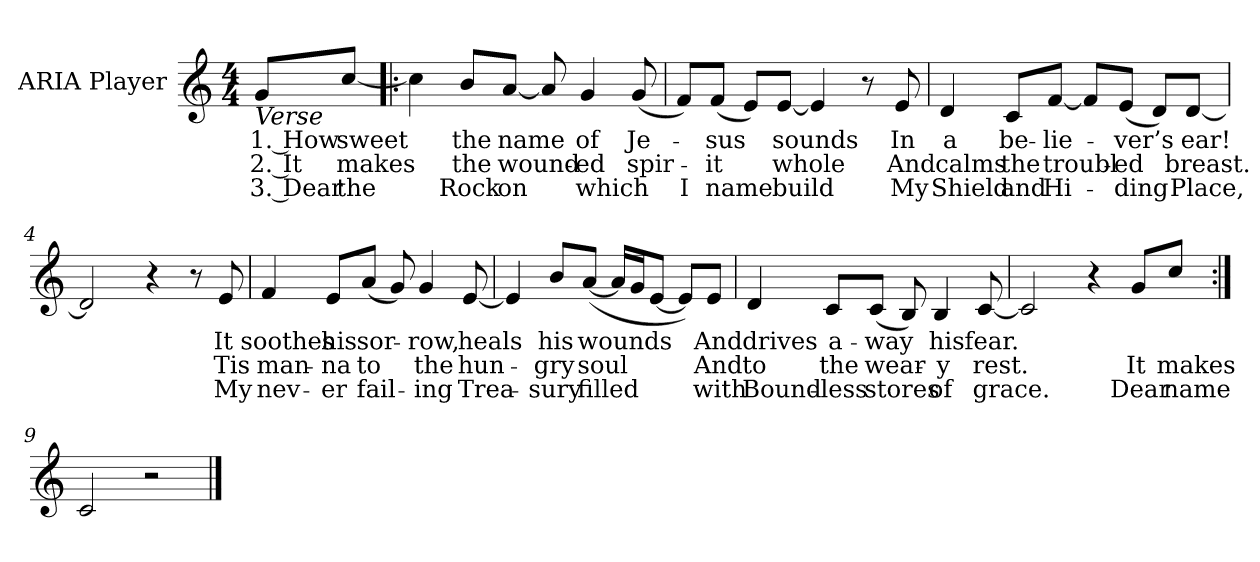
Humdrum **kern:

**kern	**text	**text	**text
*part1	*part1	*part1	*part1
*staff1	*staff1	*staff1	*staff1
*I"ARIA Player	*	*	*
*clefG2	*	*	*
*k[]	*	*	*
*M4/4	*	*	*
=	=	=	=
!LO:TX:b:i:t=Verse	!	!	!
!	!LO:LY:b	!LO:LY:b	!LO:LY:b
8g/L	1. How	2. It	3. Dear
!	!LO:LY:b	!LO:LY:b	!LO:LY:b
[8cc/J	sweet	makes	the
=1!|:	=1!|:	=1!|:	=1!|:
4cc\]	.	.	.
!	!LO:LY:b	!LO:LY:b	!LO:LY:b
8b/L	the	the	Rock
!	!LO:LY:b	!LO:LY:b	!LO:LY:b
[8a/J	name	wound-	on
8a/]	.	.	.
!	!LO:LY:b	!LO:LY:b	!LO:LY:b
4g/	of	-ed	which
!	!LO:LY:b	!LO:LY:b	!
(8g/	Je-	spir-	.
=2	=2	=2	=2
!	!	!	!LO:LY:b
8f/L)	.	.	I
!	!LO:LY:b	!LO:LY:b	!LO:LY:b
(8f/J	-sus	-it	name
8e/L)	.	.	.
!	!LO:LY:b	!LO:LY:b	!LO:LY:b
[8e/J	sounds	whole	build
4e/]	.	.	.
8r	.	.	.
!	!LO:LY:b	!LO:LY:b	!LO:LY:b
8e/	In	And	My
!!LO:LB:g=z
=3	=3	=3	=3
!	!LO:LY:b	!LO:LY:b	!LO:LY:b
4d/	a	calms	Shield
!	!LO:LY:b	!LO:LY:b	!LO:LY:b
8c/L	be-	the	and
!	!LO:LY:b	!LO:LY:b	!LO:LY:b
[8f/J	-lie-	troubl-	Hi-
8f/L]	.	.	.
!	!LO:LY:b	!LO:LY:b	!LO:LY:b
(8e/J	-ver’s	-ed	-ding
8d/L)	.	.	.
!	!LO:LY:b	!LO:LY:b	!LO:LY:b
[8d/J	ear!	breast.	Place,
=4	=4	=4	=4
2d/]	.	.	.
4r	.	.	.
8r	.	.	.
!	!LO:LY:b	!LO:LY:b	!LO:LY:b
8e/	It	Tis	My
=5	=5	=5	=5
!	!LO:LY:b	!LO:LY:b	!LO:LY:b
4f/	soothes	man-	nev-
!	!LO:LY:b	!LO:LY:b	!LO:LY:b
8e/L	his	-na	-er
!	!LO:LY:b	!LO:LY:b	!LO:LY:b
(8a/J	sor-	to	fail-
8g/)	.	.	.
!	!LO:LY:b	!LO:LY:b	!LO:LY:b
4g/	-row,	the	-ing
!	!LO:LY:b	!LO:LY:b	!LO:LY:b
[8e/	heals	hun-	Trea-
!!LO:LB:g=z
=6	=6	=6	=6
4e/]	.	.	.
!	!LO:LY:b	!LO:LY:b	!LO:LY:b
8b/L	his	-gry	-sury
!	!LO:LY:b	!LO:LY:b	!LO:LY:b
([8a/J	wounds	soul	filled
16a/LL]	.	.	.
16g/J	.	.	.
[8e/J	.	.	.
8e/L])	.	.	.
!	!LO:LY:b	!LO:LY:b	!LO:LY:b
8e/J	And	And	with
=7	=7	=7	=7
!	!LO:LY:b	!LO:LY:b	!LO:LY:b
4d/	drives	to	Bound-
!	!LO:LY:b	!LO:LY:b	!LO:LY:b
8c/L	a-	the	-less
!	!LO:LY:b	!LO:LY:b	!LO:LY:b
(8c/J	-way	wear-	stores
8B/)	.	.	.
!	!LO:LY:b	!LO:LY:b	!LO:LY:b
4B/	his	-y	of
!	!LO:LY:b	!LO:LY:b	!LO:LY:b
[8c/	fear.	rest.	grace.
=8	=8	=8	=8
2c/]	.	.	.
4r	.	.	.
!	!	!LO:LY:b	!LO:LY:b
8g/L	.	It	Dear
!	!	!LO:LY:b	!LO:LY:b
8cc/J	.	makes	name
!!LO:LB:g=z
=9:|!	=9:|!	=9:|!	=9:|!
2c/	.	.	.
2r	.	.	.
==	==	==	==
*-	*-	*-	*-
